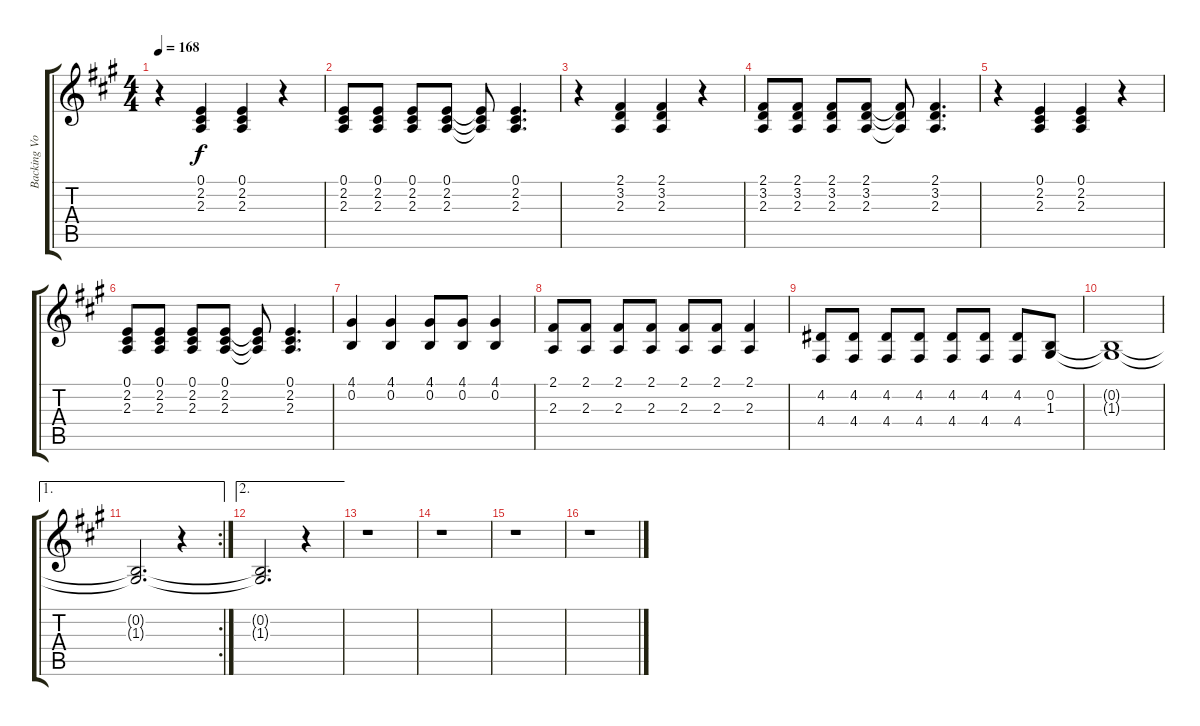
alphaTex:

\track ("Backing Vocals" "Backing Vo") {instrument flute}
\staff {score tabs}
\tuning (E4 B3 G3 D3 A2 E2) {hide}
\ts (4 4)
\tempo 168
\clef g2
\ks a
r.4{dy f} (0.1 2.2 2.3).4 (0.1 2.2 2.3).4 r.4 |
(0.1 2.2 2.3).8 (0.1 2.2 2.3).8 (0.1 2.2 2.3).8 (0.1 2.2 2.3).8 (0.1{t} 2.2{t} 2.3{t}).8 (0.1 2.2 2.3).4{d} |
r.4 (2.1 3.2 2.3).4 (2.1 3.2 2.3).4 r.4 |
(2.1 3.2 2.3).8 (2.1 3.2 2.3).8 (2.1 3.2 2.3).8 (2.1 3.2 2.3).8 (2.1{t} 3.2{t} 2.3{t}).8 (2.1 3.2 2.3).4{d} |
r.4 (0.1 2.2 2.3).4 (0.1 2.2 2.3).4 r.4 |
(0.1 2.2 2.3).8 (0.1 2.2 2.3).8 (0.1 2.2 2.3).8 (0.1 2.2 2.3).8 (0.1{t} 2.2{t} 2.3{t}).8 (0.1 2.2 2.3).4{d} |
(4.1 0.2).4 (4.1 0.2).4 (4.1 0.2).8 (4.1 0.2).8 (4.1 0.2).4 |
(2.1 2.3).8 (2.1 2.3).8 (2.1 2.3).8 (2.1 2.3).8 (2.1 2.3).8 (2.1 2.3).8 (2.1 2.3).4 |
(4.2 4.4).8 (4.2 4.4).8 (4.2 4.4).8 (4.2 4.4).8 (4.2 4.4).8 (4.2 4.4).8 (4.2 4.4).8 (0.2 1.3).8 |
(0.2{t} 1.3{t}).1 |
\ae 1
\rc 2
(0.2{t} 1.3{t}).2{d} r.4 |
\ae 2
(0.2{t} 1.3{t}).2{d} r.4 |
r.1 |
r.1 |
r.1 |
r.1
